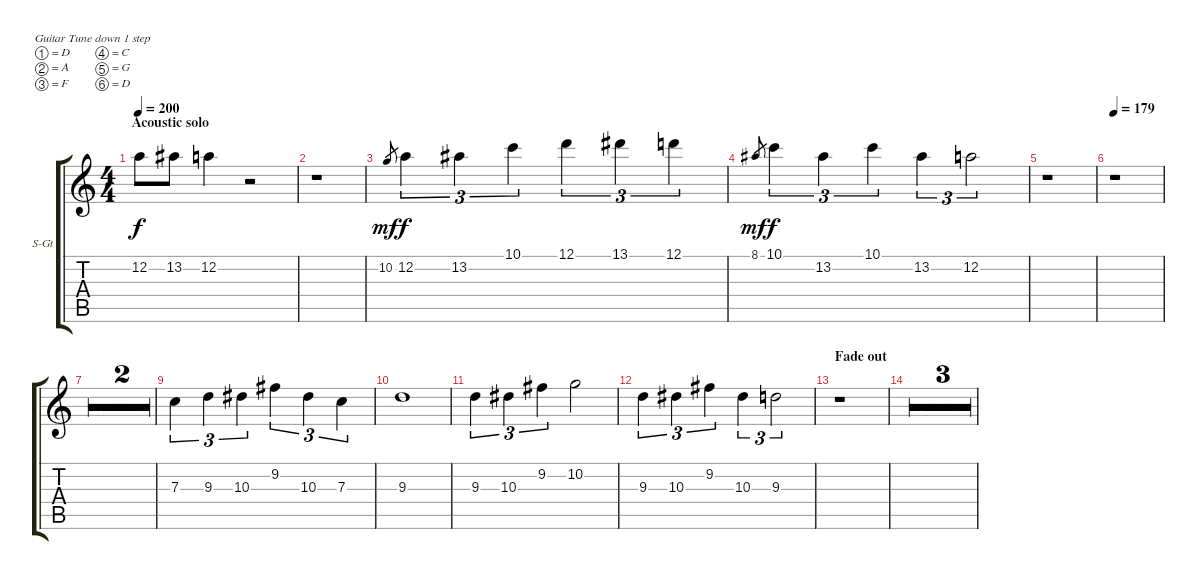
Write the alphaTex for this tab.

\bracketExtendMode groupsimilarinstruments
\firstSystemTrackNameOrientation horizontal
\otherSystemsTrackNameOrientation horizontal
\track ("Fills" "S-Gt") {multiBarRest instrument acousticguitarsteel}
\staff {score tabs}
\tuning (D4 A3 F3 C3 G2 D2)
\ts (4 4)
\section ("" "Acoustic solo")
\tempo 200
\clef g2
\ks c
12.2.8{dy f} 13.2.8 12.2.4 r.2 |
r.1 |
10.2.8{gr dy mf} 12.2.4{tu (3 2) dy f} 13.2.4{tu (3 2)} 10.1.4{tu (3 2)} 12.1.4{tu (3 2)} 13.1.4{tu (3 2)} 12.1.4{tu (3 2)} |
8.1.8{gr dy mf} 10.1.4{tu (3 2) dy f} 13.2.4{tu (3 2)} 10.1.4{tu (3 2)} 13.2.4{tu (3 2)} 12.2.2{tu (3 2)} |
r.1 |
\tempo 179
\scale
0.136701 r.1 |
\scale 0
r.1 |
\scale 0
r.1 |
\scale
0.249629 7.3.4{tu (3 2)} 9.3.4{tu (3 2)} 10.3.4{tu (3 2)} 9.2.4{tu (3 2)} 10.3.4{tu (3 2)} 7.3.4{tu (3 2)} |
\scale
0.0906389 9.3.1 |
\scale
0.182063 9.3.4{tu (3 2)} 10.3.4{tu (3 2)} 9.2.4{tu (3 2)} 10.2.2 |
\scale
0.197363 9.3.4{tu (3 2)} 10.3.4{tu (3 2)} 9.2.4{tu (3 2)} 10.3.4{tu (3 2)} 9.3.2{tu (3 2)} |
\section ("" "Fade out")
\scale
0.143871 r.1 |
\scale 0
r.1 |
\scale 0
r.1 |
\scale 0
r.1
